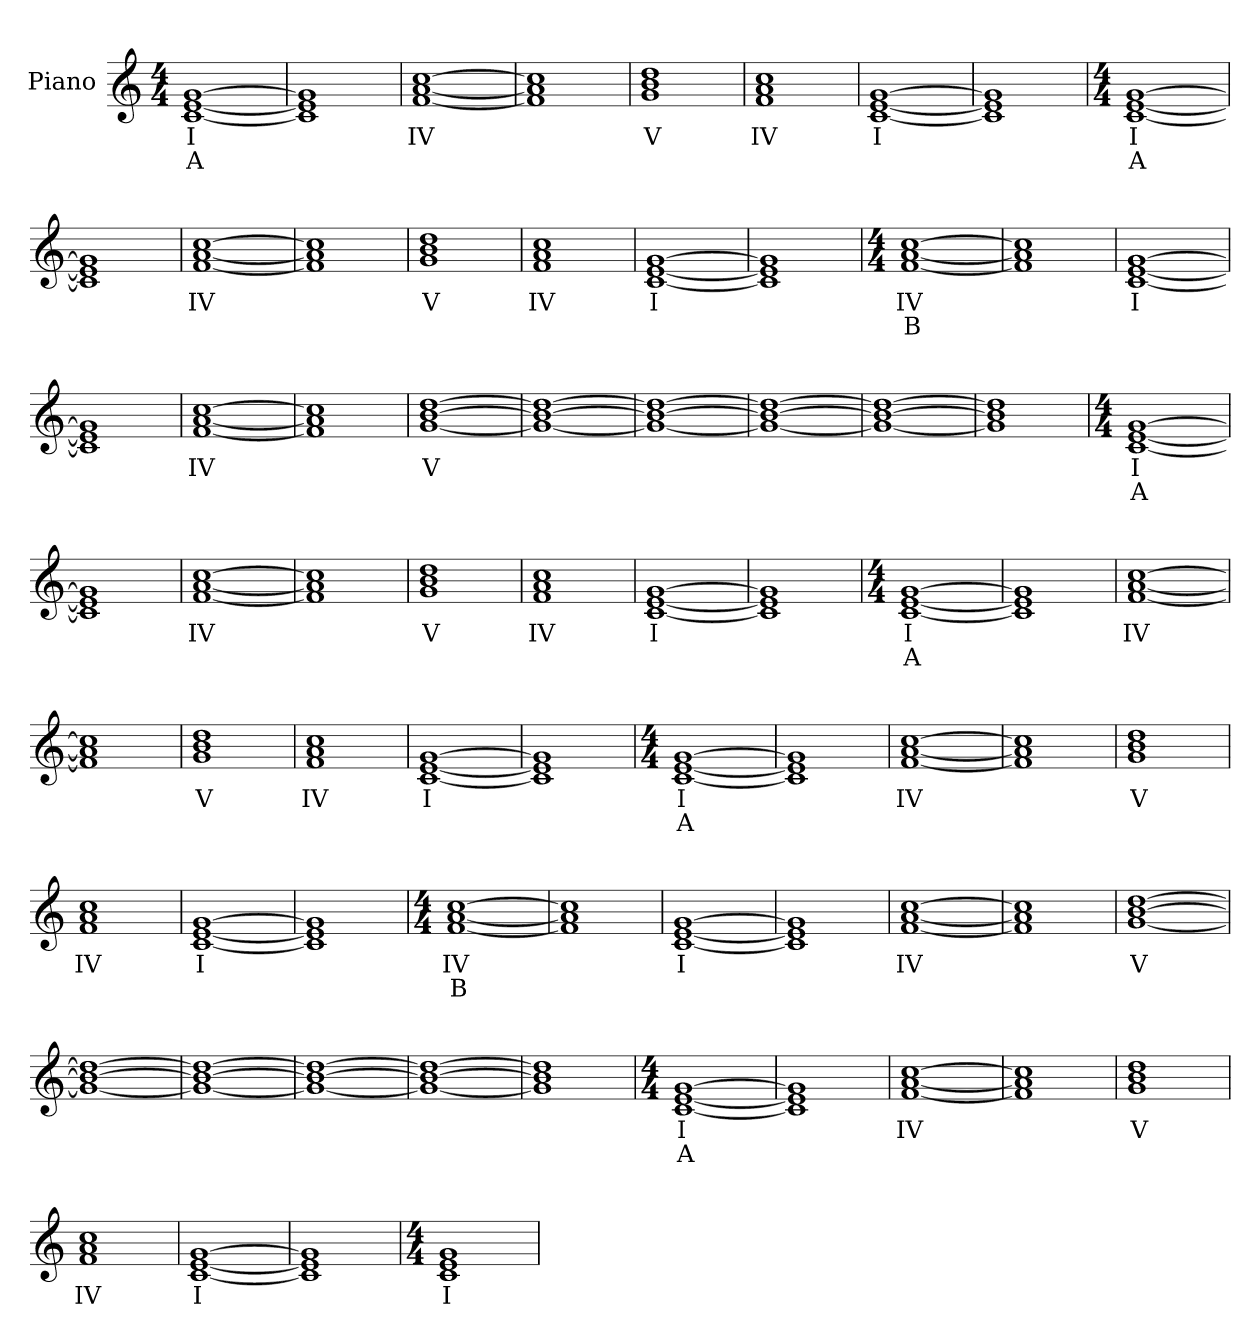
**kern	**text	**text
*part1	*part1	*part1
*staff1	*staff1	*staff1
*I"Piano	*	*
*I'Pno	*	*
*k[]	*	*
*C:	*	*
*M4/4	*	*
=	=	=
[1c [1e [1g	I	A
=	=	=
*k[]	*	*
*C:	*	*
1c] 1e] 1g]	.	.
=	=	=
*k[]	*	*
*C:	*	*
[1f [1a [1cc	IV	.
=	=	=
*k[]	*	*
*C:	*	*
1f] 1a] 1cc]	.	.
=	=	=
*k[]	*	*
*C:	*	*
1g 1b 1dd	V	.
=	=	=
*k[]	*	*
*C:	*	*
1f 1a 1cc	IV	.
=	=	=
*k[]	*	*
*C:	*	*
[1c [1e [1g	I	.
=	=	=
*k[]	*	*
*C:	*	*
1c] 1e] 1g]	.	.
=	=	=
*k[]	*	*
*C:	*	*
*M4/4	*	*
[1c [1e [1g	I	A
=	=	=
*k[]	*	*
*C:	*	*
1c] 1e] 1g]	.	.
=	=	=
*k[]	*	*
*C:	*	*
[1f [1a [1cc	IV	.
=	=	=
*k[]	*	*
*C:	*	*
1f] 1a] 1cc]	.	.
=	=	=
*k[]	*	*
*C:	*	*
1g 1b 1dd	V	.
=	=	=
*k[]	*	*
*C:	*	*
1f 1a 1cc	IV	.
=	=	=
*k[]	*	*
*C:	*	*
[1c [1e [1g	I	.
=	=	=
*k[]	*	*
*C:	*	*
1c] 1e] 1g]	.	.
=	=	=
*k[]	*	*
*C:	*	*
*M4/4	*	*
[1f [1a [1cc	IV	B
=	=	=
*k[]	*	*
*C:	*	*
1f] 1a] 1cc]	.	.
=	=	=
*k[]	*	*
*C:	*	*
[1c [1e [1g	I	.
=	=	=
*k[]	*	*
*C:	*	*
1c] 1e] 1g]	.	.
=	=	=
*k[]	*	*
*C:	*	*
[1f [1a [1cc	IV	.
=	=	=
*k[]	*	*
*C:	*	*
1f] 1a] 1cc]	.	.
=	=	=
*k[]	*	*
*C:	*	*
[1g [1b [1dd	V	.
=	=	=
*k[]	*	*
*C:	*	*
1g_ 1b_ 1dd_	.	.
=	=	=
*k[]	*	*
*C:	*	*
1g_ 1b_ 1dd_	.	.
=	=	=
*k[]	*	*
*C:	*	*
1g_ 1b_ 1dd_	.	.
=	=	=
*k[]	*	*
*C:	*	*
1g_ 1b_ 1dd_	.	.
=	=	=
*k[]	*	*
*C:	*	*
1g] 1b] 1dd]	.	.
=	=	=
*k[]	*	*
*C:	*	*
*M4/4	*	*
[1c [1e [1g	I	A
=	=	=
*k[]	*	*
*C:	*	*
1c] 1e] 1g]	.	.
=	=	=
*k[]	*	*
*C:	*	*
[1f [1a [1cc	IV	.
=	=	=
*k[]	*	*
*C:	*	*
1f] 1a] 1cc]	.	.
=	=	=
*k[]	*	*
*C:	*	*
1g 1b 1dd	V	.
=	=	=
*k[]	*	*
*C:	*	*
1f 1a 1cc	IV	.
=	=	=
*k[]	*	*
*C:	*	*
[1c [1e [1g	I	.
=	=	=
*k[]	*	*
*C:	*	*
1c] 1e] 1g]	.	.
=	=	=
*k[]	*	*
*C:	*	*
*M4/4	*	*
[1c [1e [1g	I	A
=	=	=
*k[]	*	*
*C:	*	*
1c] 1e] 1g]	.	.
=	=	=
*k[]	*	*
*C:	*	*
[1f [1a [1cc	IV	.
=	=	=
*k[]	*	*
*C:	*	*
1f] 1a] 1cc]	.	.
=	=	=
*k[]	*	*
*C:	*	*
1g 1b 1dd	V	.
=	=	=
*k[]	*	*
*C:	*	*
1f 1a 1cc	IV	.
=	=	=
*k[]	*	*
*C:	*	*
[1c [1e [1g	I	.
=	=	=
*k[]	*	*
*C:	*	*
1c] 1e] 1g]	.	.
=	=	=
*k[]	*	*
*C:	*	*
*M4/4	*	*
[1c [1e [1g	I	A
=	=	=
*k[]	*	*
*C:	*	*
1c] 1e] 1g]	.	.
=	=	=
*k[]	*	*
*C:	*	*
[1f [1a [1cc	IV	.
=	=	=
*k[]	*	*
*C:	*	*
1f] 1a] 1cc]	.	.
=	=	=
*k[]	*	*
*C:	*	*
1g 1b 1dd	V	.
=	=	=
*k[]	*	*
*C:	*	*
1f 1a 1cc	IV	.
=	=	=
*k[]	*	*
*C:	*	*
[1c [1e [1g	I	.
=	=	=
*k[]	*	*
*C:	*	*
1c] 1e] 1g]	.	.
=	=	=
*k[]	*	*
*C:	*	*
*M4/4	*	*
[1f [1a [1cc	IV	B
=	=	=
*k[]	*	*
*C:	*	*
1f] 1a] 1cc]	.	.
=	=	=
*k[]	*	*
*C:	*	*
[1c [1e [1g	I	.
=	=	=
*k[]	*	*
*C:	*	*
1c] 1e] 1g]	.	.
=	=	=
*k[]	*	*
*C:	*	*
[1f [1a [1cc	IV	.
=	=	=
*k[]	*	*
*C:	*	*
1f] 1a] 1cc]	.	.
=	=	=
*k[]	*	*
*C:	*	*
[1g [1b [1dd	V	.
=	=	=
*k[]	*	*
*C:	*	*
1g_ 1b_ 1dd_	.	.
=	=	=
*k[]	*	*
*C:	*	*
1g_ 1b_ 1dd_	.	.
=	=	=
*k[]	*	*
*C:	*	*
1g_ 1b_ 1dd_	.	.
=	=	=
*k[]	*	*
*C:	*	*
1g_ 1b_ 1dd_	.	.
=	=	=
*k[]	*	*
*C:	*	*
1g] 1b] 1dd]	.	.
=	=	=
*k[]	*	*
*C:	*	*
*M4/4	*	*
[1c [1e [1g	I	A
=	=	=
*k[]	*	*
*C:	*	*
1c] 1e] 1g]	.	.
=	=	=
*k[]	*	*
*C:	*	*
[1f [1a [1cc	IV	.
=	=	=
*k[]	*	*
*C:	*	*
1f] 1a] 1cc]	.	.
=	=	=
*k[]	*	*
*C:	*	*
1g 1b 1dd	V	.
=	=	=
*k[]	*	*
*C:	*	*
1f 1a 1cc	IV	.
=	=	=
*k[]	*	*
*C:	*	*
[1c [1e [1g	I	.
=	=	=
*k[]	*	*
*C:	*	*
1c] 1e] 1g]	.	.
=	=	=
*k[]	*	*
*C:	*	*
*M4/4	*	*
1c 1e 1g	I	.
=	=	=
*-	*-	*-
